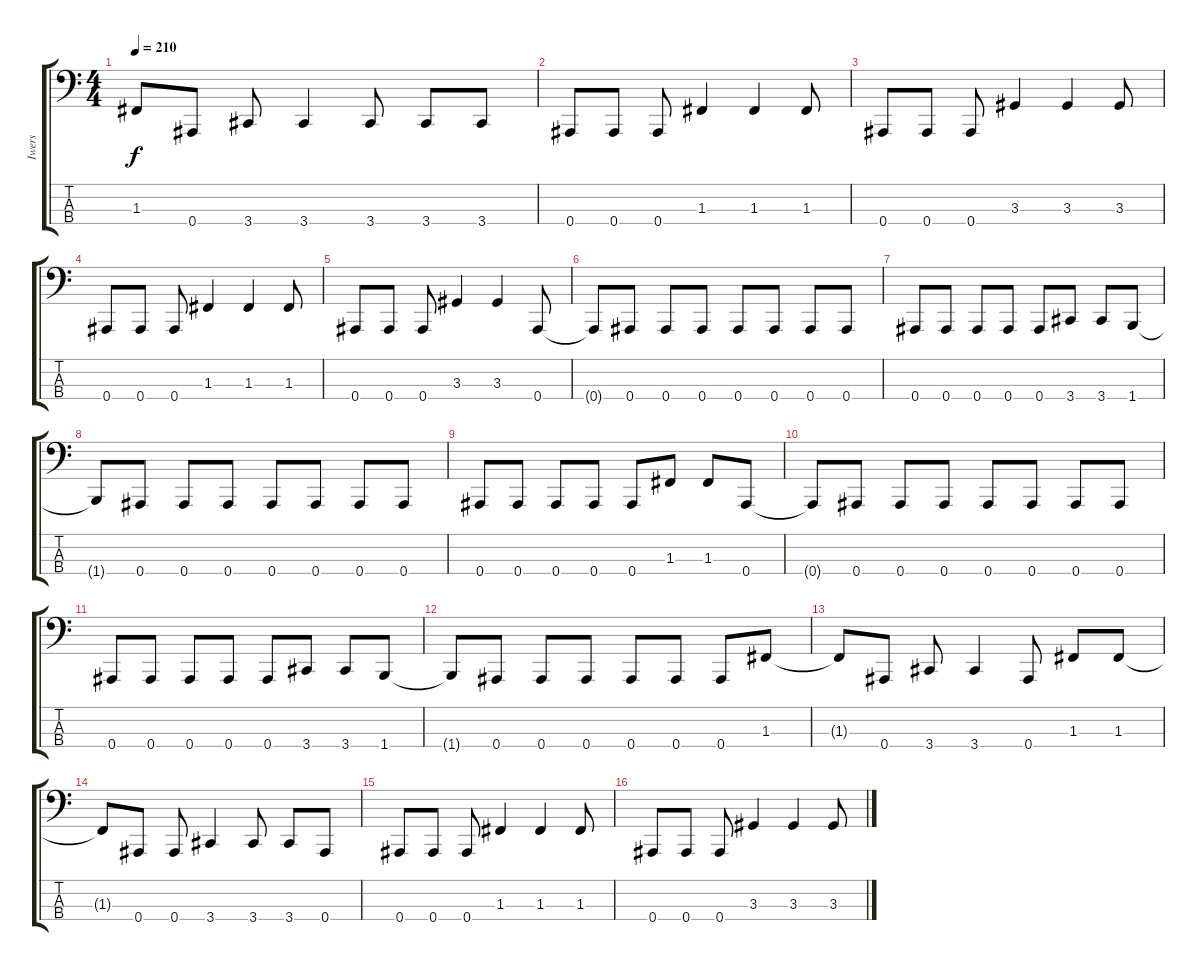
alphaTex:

\track ("Iwers" "Iwers") {instrument electricbasspick}
\staff {score tabs}
\tuning (Eb2 Bb1 F1 Bb0) {hide}
\ts (4 4)
\tempo 210
\clef f4
\ks c
1.3{t}.8{dy f} 0.4.8 3.4.8 3.4.4 3.4.8 3.4.8 3.4.8 |
0.4.8 0.4.8 0.4.8 1.3.4 1.3.4 1.3.8 |
0.4.8 0.4.8 0.4.8 3.3.4 3.3.4 3.3.8 |
0.4.8 0.4.8 0.4.8 1.3.4 1.3.4 1.3.8 |
0.4.8 0.4.8 0.4.8 3.3.4 3.3.4 0.4.8 |
0.4{t}.8 0.4.8 0.4.8 0.4.8 0.4.8 0.4.8 0.4.8 0.4.8 |
0.4.8 0.4.8 0.4.8 0.4.8 0.4.8 3.4.8 3.4.8 1.4.8 |
1.4{t}.8 0.4.8 0.4.8 0.4.8 0.4.8 0.4.8 0.4.8 0.4.8 |
0.4.8 0.4.8 0.4.8 0.4.8 0.4.8 1.3.8 1.3.8 0.4.8 |
0.4{t}.8 0.4.8 0.4.8 0.4.8 0.4.8 0.4.8 0.4.8 0.4.8 |
0.4.8 0.4.8 0.4.8 0.4.8 0.4.8 3.4.8 3.4.8 1.4.8 |
1.4{t}.8 0.4.8 0.4.8 0.4.8 0.4.8 0.4.8 0.4.8 1.3.8 |
1.3{t}.8 0.4.8 3.4.8 3.4.4 0.4.8 1.3.8 1.3.8 |
1.3{t}.8 0.4.8 0.4.8 3.4.4 3.4.8 3.4.8 0.4.8 |
0.4.8 0.4.8 0.4.8 1.3.4 1.3.4 1.3.8 |
0.4.8 0.4.8 0.4.8 3.3.4 3.3.4 3.3.8
